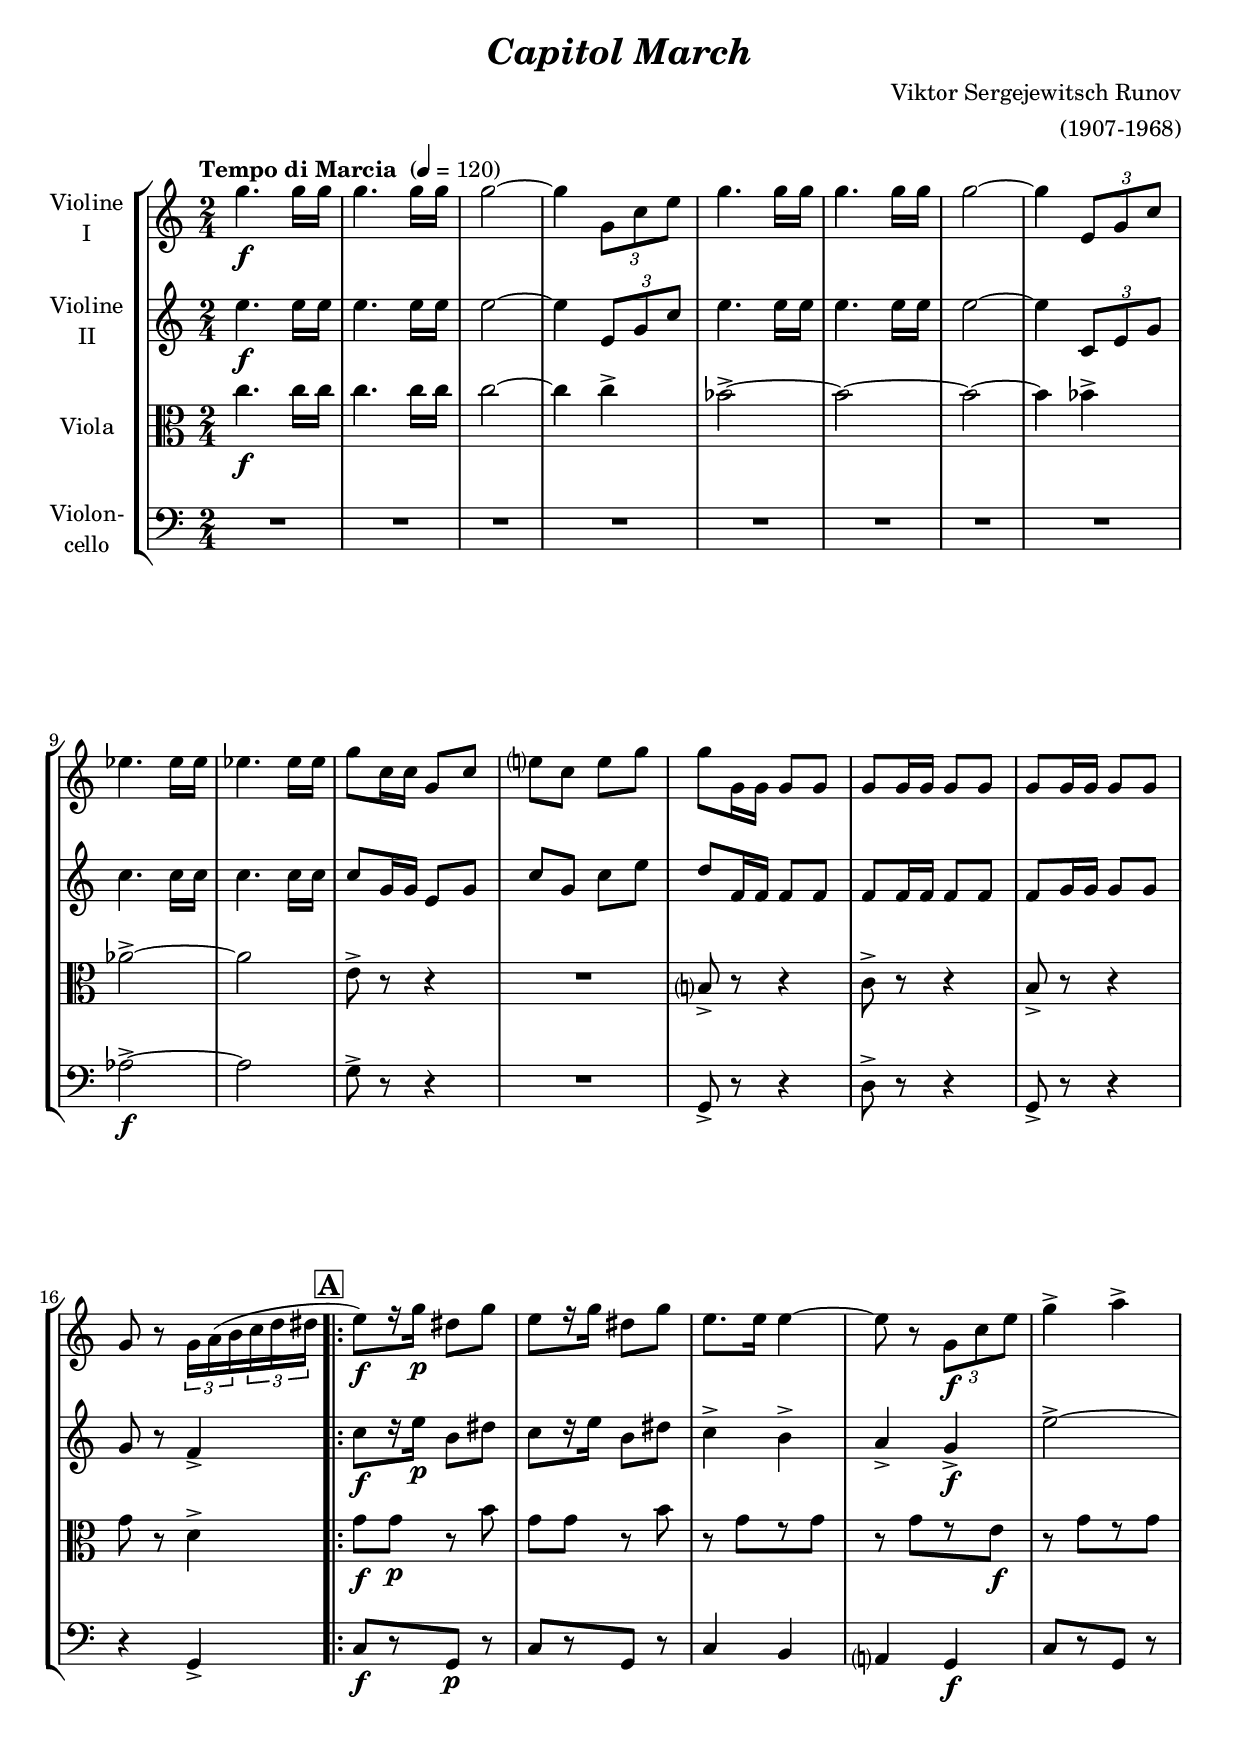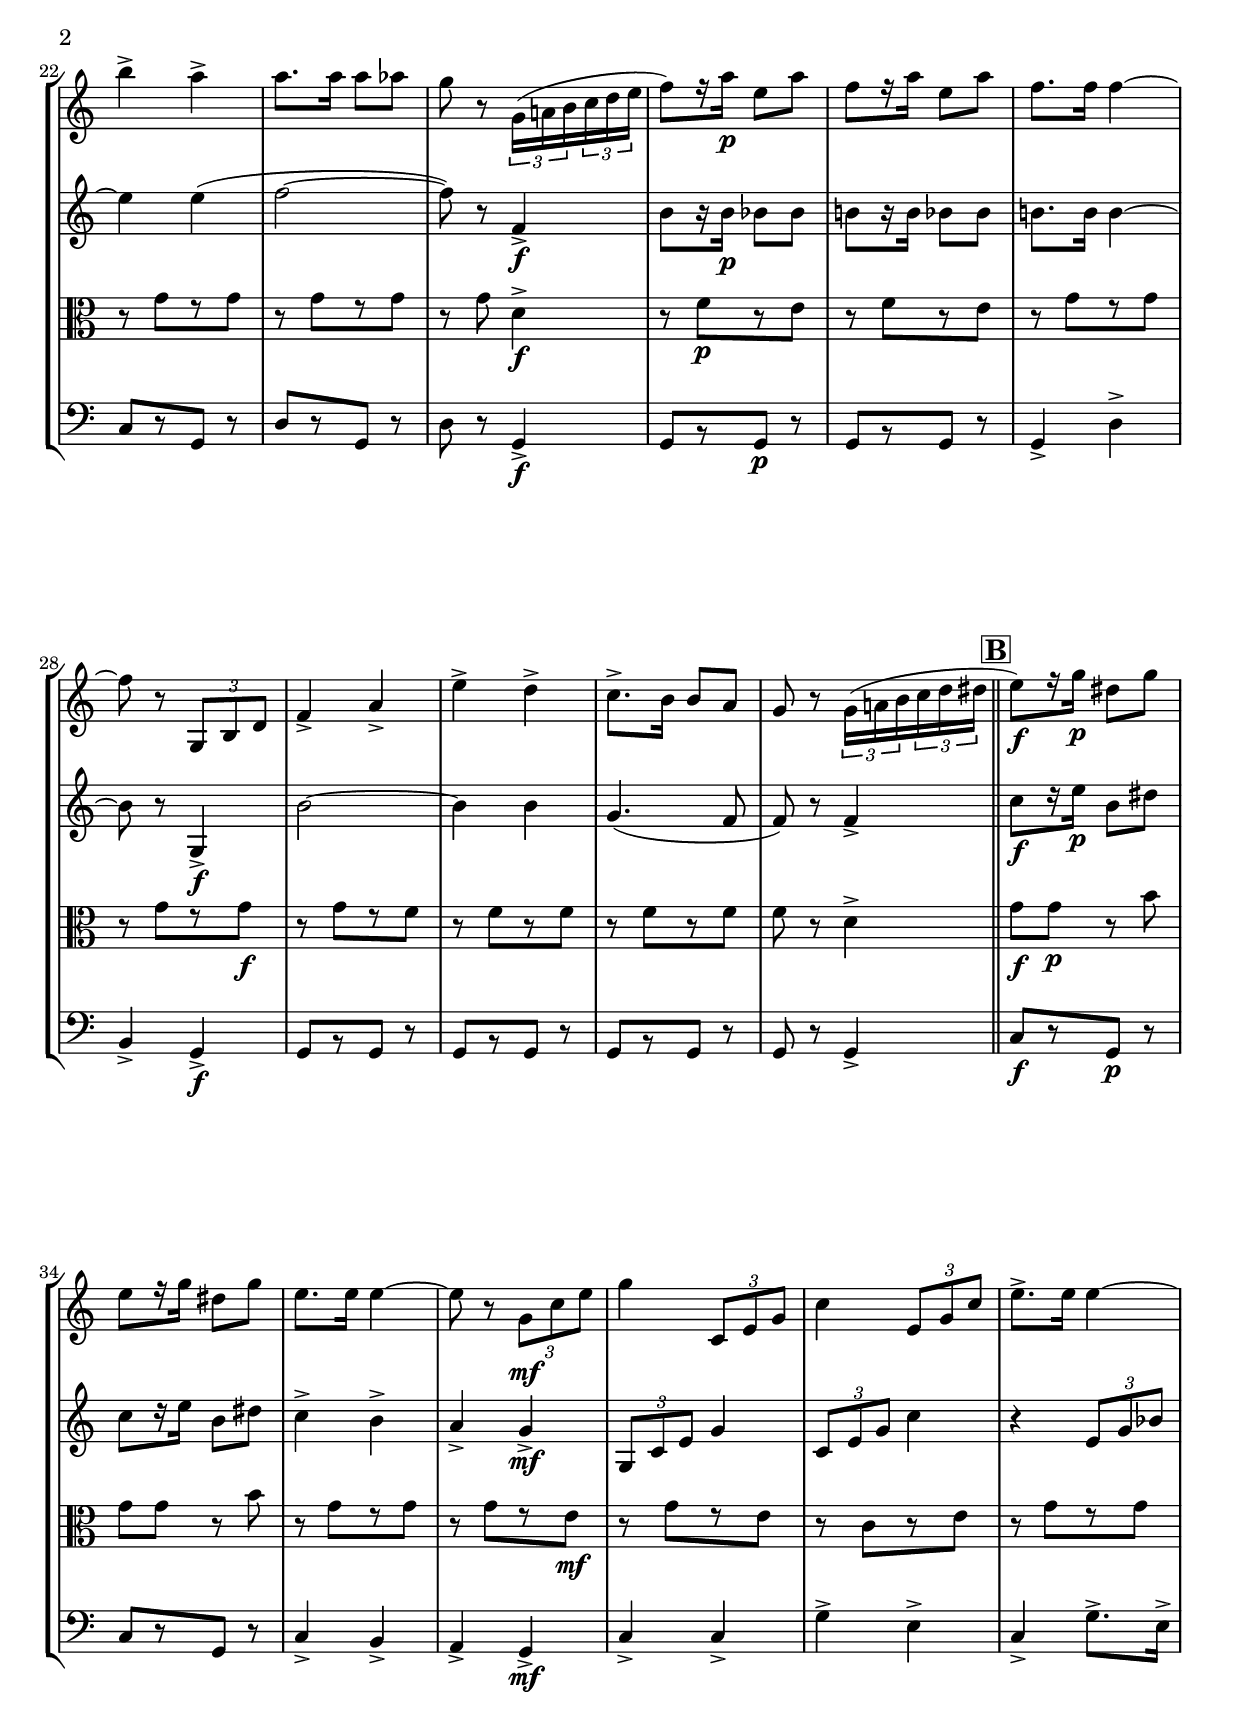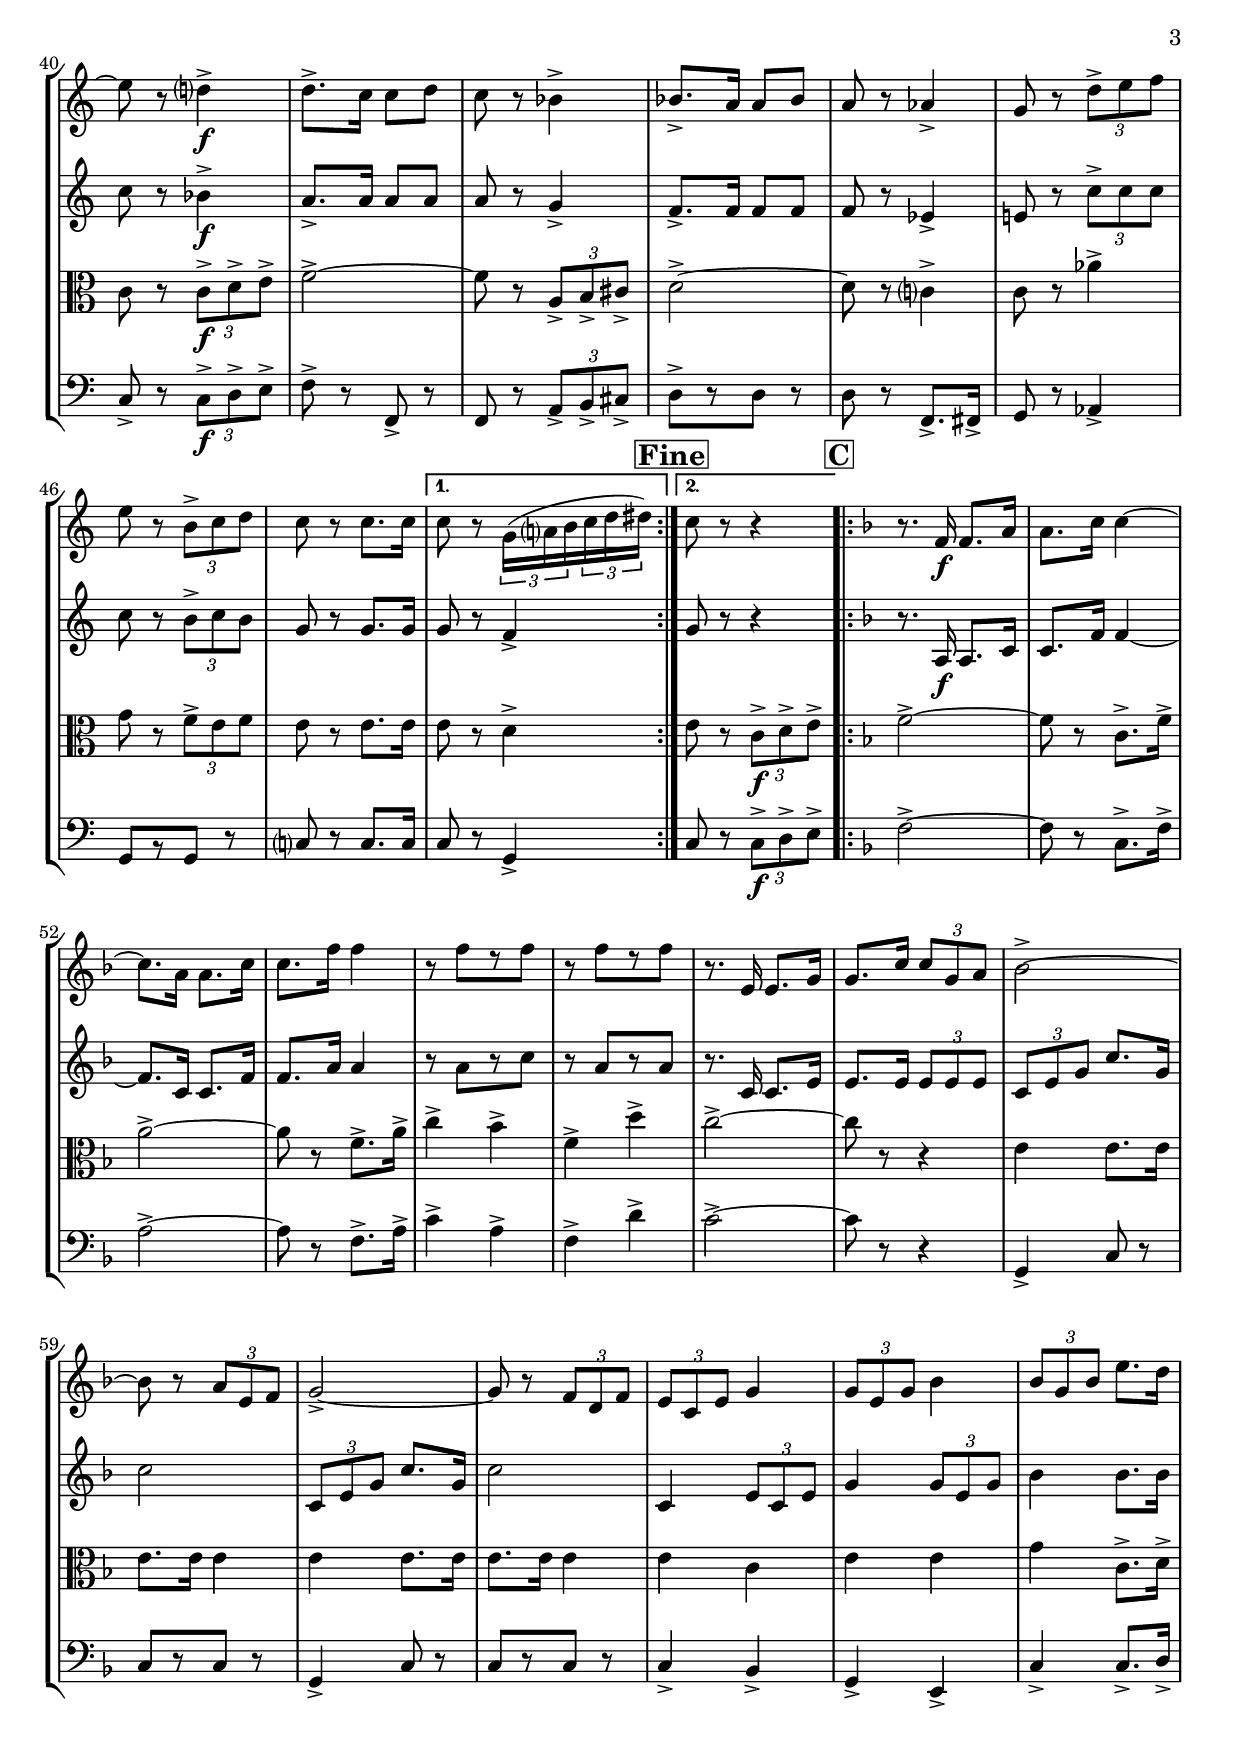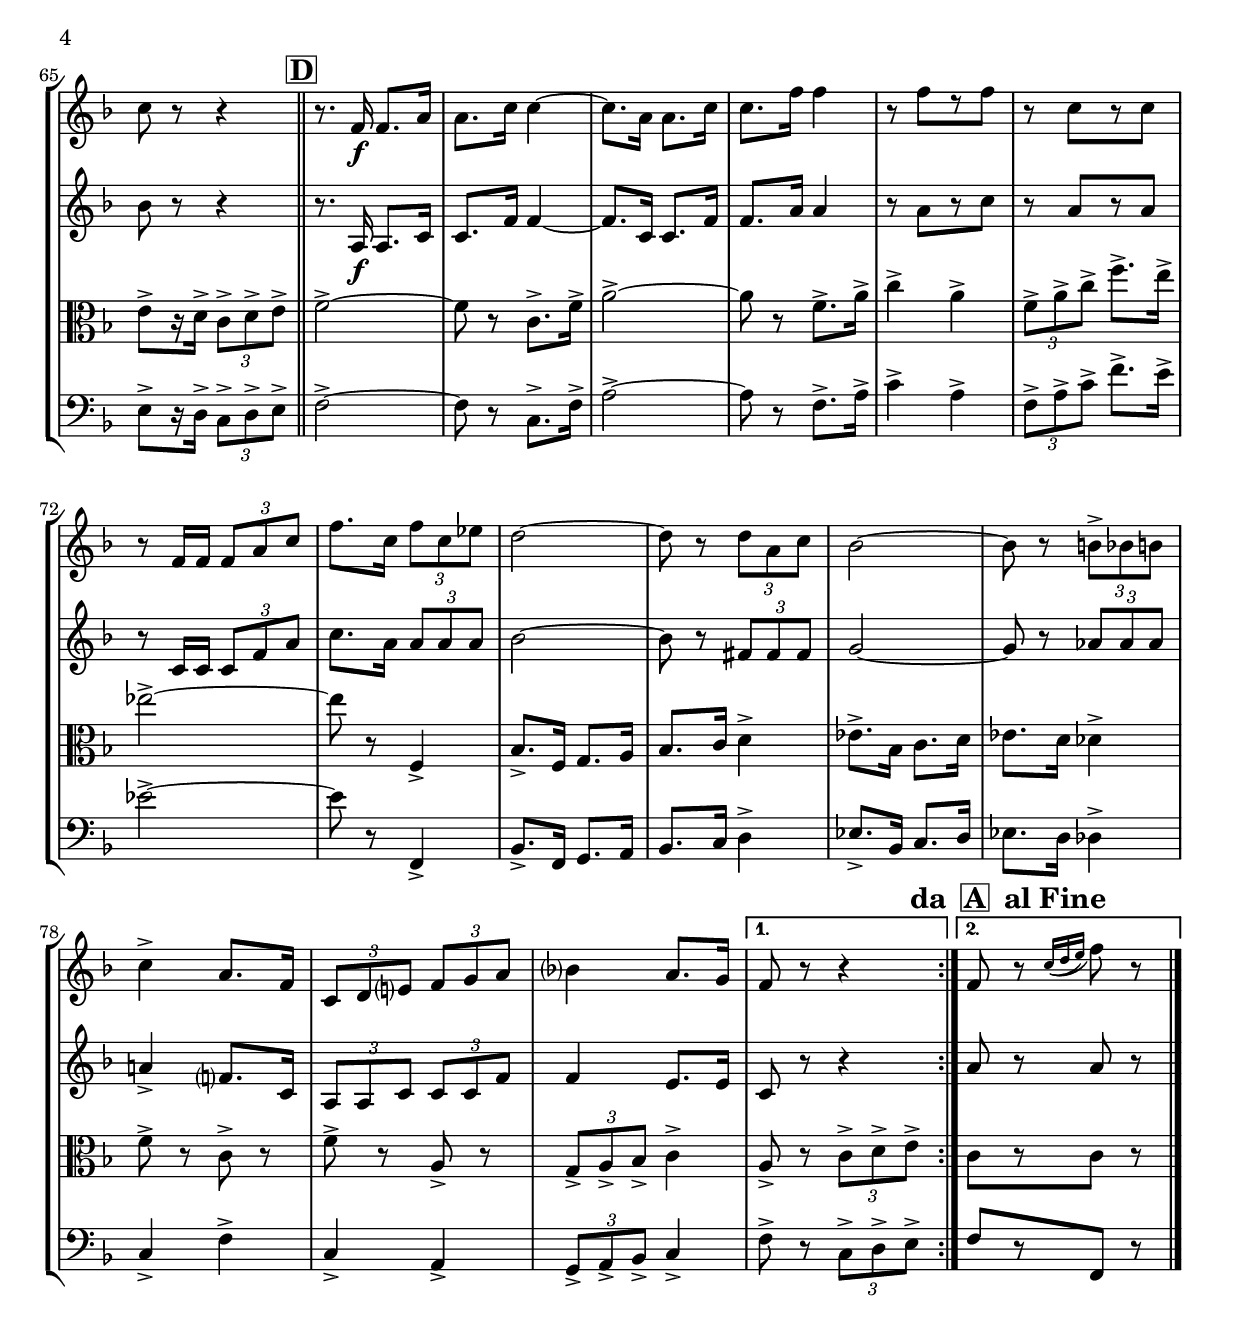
\version "2.18.2"
\include "deutsch.ly"

#(set-global-staff-size 19.8)

\header {
  title     = \markup \bold \italic "Capitol March"
  composer  = "Viktor Sergejewitsch Runov"
  arranger  = "(1907-1968)"
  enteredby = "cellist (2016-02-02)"
  % piece     = ""
}

voiceconsts = {
  \key d \major
  \time 2/4
  \clef "treble"
  \tempo "Tempo di Marcia " 4=120
  % \numericTimeSignature
  \compressFullBarRests
  \set tupletSpannerDuration = #(ly:make-moment 1 4)
  % Set default beaming for all staves
%  \set Timing.beamExceptions = #'()
%  \set Timing.baseMoment     = #(ly:make-moment 1 4)
%  \set Timing.beatStructure  = #'(1 1 1)
}

%mifl= "oboe"
mihi= "trumpet"
mist = "string ensemble 1"
%miva = "pizzicato strings"
%miba = "bassoon"
miba = "drawbar organ"
%miba = "harpsichord"

boxa = \mark \markup \box \bold "A"
boxb = { \bar "||" \mark \markup \box \bold "B" }
boxc = { \mark \markup \box \bold "C" \key g \major }
boxd = { \bar "||" \mark \markup \box \bold "D" }

alfi = \mark \markup { \bold "da " \box \bold "A" \bold " al Fine" }
fine = \mark \markup \box \bold "Fine"

va = \relative c'' {
  \voiceconsts

  a4.\f a16 a
  a4. a16 a
  a2~
  a4 \times 2/3 { a,8 d fis }
  a4. a16 a
  a4. a16 a
  a2~
  a4 \times 2/3 { fis,8 a d }

  f4. f16 f
  f4. f16 f
  a8 d,16 d a8 d
  fis? d fis a
  a a,16 a a8 a
  a a16 a a8 a
  a a16 a a8 a

  a r \times 2/3 { a16 h( cis } \times 2/3 { d e eis } \boxa
  \repeat volta 2 {
    fis8)[\f r16 a]\p eis8 a
    fis[ r16 a] eis8 a
    fis8. fis16 fis4~
    fis8 r \times 2/3 { a,\f d fis }
    a4-> h->

    cis-> h->
    h8. h16 h8 b
    a r \times 2/3 { a,16( h! cis } \times 2/3 { d e fis }
    g8)[ r16 h]\p fis8 h
    g[ r16 h] fis8 h
    g8. g16 g4~
    g8 r \times 2/3 { a,, cis e }

    g4-> h->
    fis'-> e->
    d8.-> cis16 cis8 h
    a r \times 2/3 { a16( h! cis } \times 2/3 { d e eis } \boxb
    fis8)[\f r16 a]\p eis8 a
    fis[ r16 a] eis8 a
    fis8. fis16 fis4~

    fis8 r \times 2/3 { a,\mf d fis }
    a4 \times 2/3 { d,,8 fis a }
    d4 \times 2/3 { fis,8 a d }
    fis8.-> fis16 fis4~
    fis8 r e?4->\f
    e8.-> d16 d8 e
    d r c4->

    c8.-> h16 h8 c
    h r b4->
    a8 r \times 2/3 { e'-> fis g }
    fis r \times 2/3 { cis-> d e }
    d r d8. d16
  }
  \alternative {
    { d8 r \times 2/3 { a16( h? cis } \times 2/3 { d e eis) } }
    { \fine d8 r r4 }
  } \boxc
  \repeat volta 2 {
    r8. g,16\f g8. h16
    h8. d16 d4~
    d8. h16 h8. d16
    d8. g16 g4
    r8 g[ r g]
    r g[ r g]

    r8. fis,16 fis8. a16
    a8. d16 \times 2/3 { d8 a h }
    c2~->
    c8 r \times 2/3 { h fis g }
    a2~->
    a8 r \times 2/3 { g e g }
    \times 2/3 { fis d fis } a4

    \times 2/3 { a8 fis a } c4
    \times 2/3 { c8 a c } fis8. e16
    d8 r r4 \boxd
    r8. g,16\f g8. h16
    h8. d16 d4~
    d8. h16 h8. d16
    d8. g16 g4

    r8 g[ r g]
    r d[ r d]
    r g,16 g \times 2/3 { g8 h d }
    g8. d16 \times 2/3 { g8 d f }
    e2~
    e8 r \times 2/3 { e h d }
    c2~

    c8 r \times 2/3 { cis-> c cis }
    d4-> h8. g16
    \times 2/3 { d8 e fis? } \times 2/3 { g a h }
    c?4 h8. a16
  }
  \alternative {
    { g8 r r4 }
    { g8 \alfi r \appoggiatura { d'16( e fis) } g8 r }
  } \bar "|."
}

vb = \relative c' {
  \voiceconsts

  fis4.\f fis16 fis
  fis4. fis16 fis
  fis2~
  fis4 \times 2/3 { fis,8 a d }
  fis4. fis16 fis
  fis4. fis16 fis
  fis2~
  fis4 \times 2/3 { d,8 fis a }

  d4. d16 d
  d4. d16 d
  d8 a16 a fis8 a
  d a d fis
  e g,16 g g8 g
  g g16 g g8 g
  g a16 a a8 a

  a r g4-> \boxa
  \repeat volta 2 {
    d'8[\f r16 fis]\p cis8 eis
    d[ r16 fis] cis8 eis
    d4-> cis->
    h-> a->\f
    fis'2~->

    fis4 fis(
    g2~
    g8) r g,4->\f
    cis8[ r16 cis]\p c8 c
    cis![ r16 cis] c8 c
    cis!8. cis16 cis4~
    cis8 r a,4->\f

    cis'2~
    cis4 cis
    a4.( g8
    g) r g4-> \boxb
    d'8[\f r16 fis]\p cis8 eis
    d[ r16 fis] cis8 eis
    d4-> cis->

    h-> a->\mf
    \times 2/3 { a,8 d fis } a4
    \times 2/3 { d,8 fis a } d4
    r \times 2/3 { fis,8 a c }
    d r c4->\f
    h8.-> h16 h8 h
    h r a4->

    g8.-> g16 g8 g
    g r f4->
    fis!8 r \times 2/3 { d'-> d d }
    d r \times 2/3 { cis-> d cis }
    a r a8. a16
  }
  \alternative {
    { a8 r g4-> }
    { \fine a8 r r4 }
  } \boxc

  \repeat volta 2 {
    r8. h,16\f h8. d16
    d8. g16 g4~
    g8. d16 d8. g16
    g8. h16 h4
    r8 h[ r d]
    r h[ r h]

    r8. d,16 d8. fis16
    fis8. fis16 \times 2/3 { fis8 fis fis }
    \times 2/3 { d fis a } d8. a16
    d2
    \times 2/3 { d,8 fis a } d8. a16
    d2
    d,4 \times 2/3 { fis8 d fis }

    a4 \times 2/3 { a8 fis a }
    c4 c8. c16
    c8 r r4 \boxd
    r8. h,16\f h8. d16
    d8. g16 g4~
    g8. d16 d8. g16
    g8. h16 h4

    r8 h[ r d]
    r h[ r h]
    r d,16 d \times 2/3 { d8 g h }
    d8. h16 \times 2/3 { h8 h h }
    c2~
    c8 r \times 2/3 { gis8 gis gis }
    a2~

    a8 r \times 2/3 { b b b }
    h!4-> g?8. d16
    \times 2/3 { h8 h d } \times 2/3 { d d g }
    g4 fis8. fis16
  }
  \alternative {
    { d8 r r4 }
    { h'8 \alfi r h r }
  } \bar "|."
}

vc = \relative c' {
  \voiceconsts
  \clef "alto"
  
  d4.\f d16 d
  d4. d16 d
  d2~
  d4 d->
  c2~->
  c~
  c~
  c4 c!->

  b2~->
  b
  fis8-> r r4
  R2
  cis?8-> r r4
  d8-> r r4
  cis8-> r r4

  a'8 r e4-> \boxa
  \repeat volta 2 {
    a8\f a\p r cis
    a a r cis
    r a[ r a]
    r a[ r fis]\f
    r a[ r a]

    r a[ r a]
    r a[ r a]
    r a e4->\f
    r8 g[\p r fis]
    r g[ r fis]
    r a[ r a]
    r a[ r a]\f

    r a[ r g]
    r g[ r g]
    r g[ r g]
    g r e4-> \boxb
    a8\f a\p r cis
    a a r cis
    r a[ r a]

    r a[ r fis]\mf
    r a[ r fis]
    r d[ r fis]
    r a[ r a]
    d, r \times 2/3 { d->\f e-> fis-> }
    g2~->
    g8 r \times 2/3 { h,-> cis-> dis-> }

    e2~->
    e8 r d?4->
    d8 r b'4->
    a8 r \times 2/3 { g-> fis g }
    fis r fis8. fis16
  }
  \alternative {
    { fis8 r e4-> }
    { \fine fis8 r \times 2/3 { d->\f e-> fis-> } }
  } \boxc

  \repeat volta 2 {
    g2~->
    g8 r d8.-> g16->
    h2~->
    h8 r g8.-> h16->
    d4-> c->
    g-> e'->

    d2~->
    d8 r r4
    fis, fis8. fis16
    fis8. fis16 fis4
    fis fis8. fis16
    fis8. fis16 fis4
    fis d

    fis fis
    a d,8.-> e16->
    fis8[-> r16 e]-> \times 2/3 { d8-> e-> fis-> }
    g2~->
    g8 r d8.-> g16->
    h2~->
    h8 r g8.-> h16->

    d4-> h->
    \times 2/3 { g8-> h-> d-> } g8.-> fis16->
    f2~->
    f8 r g,,4->
    c8.-> g16 a8. h16
    c8. d16 e4->
    f8.-> c16 d8. e16

    f8. e16 es4->
    g8-> r d-> r
    g-> r h,-> r
    \times 2/3 { a-> h-> c-> } d4->
  }
  \alternative {
    { h8-> r \times 2/3 { d-> e-> fis-> } }
    { d[ \alfi r d] r }
  } \bar "|."
}

vd = \relative c {
  \voiceconsts
  \clef "bass"
  
  R2*8

  b2~->\f
  b
  a8-> r r4
  R2
  a,8-> r r4
  e'8-> r r4
  a,8-> r r4

  r a-> \boxa
  \repeat volta 2 {
    d8[\f r a]\p r
    d[ r a] r
    d4 cis
    h? a\f
    d8[ r a] r

    d[ r a] r
    e'[ r a,] r
    e' r a,4->\f
    a8[ r a]\p r
    a[ r a] r
    a4-> e'->
    cis-> a->\f

    a8[ r a] r
    a[ r a] r
    a[ r a] r
    a r a4-> \boxb
    d8[\f r a]\p r
    d[ r a] r
    d4-> cis->

    h-> a->\mf
    d-> d->
    a'-> fis->
    d-> a'8.-> fis16->
    d8-> r \times 2/3 { d->\f e-> fis-> }
    g-> r g,-> r
    g r \times 2/3 { h-> cis-> dis-> }

    e8[-> r e] r
    e r g,8.-> gis16->
    a8 r b4->
    a8[ r a] r
    d? r d8. d16
  }
  \alternative {
    { d8 r a4-> }
    { \fine d8 r \times 2/3 { d->\f e-> fis-> } }
  } \boxc

  \repeat volta 2 {
    g2~->
    g8 r d8.-> g16->
    h2~->
    h8 r g8.-> h16->
    d4-> h->
    g-> e'->

    d2~->
    d8 r r4
    a,-> d8 r
    d[ r d] r
    a4-> d8 r
    d[ r d] r
    d4-> c->

    a-> fis->
    d'-> d8.-> e16->
    fis8[-> r16 e]-> \times 2/3 { d8-> e-> fis-> }
    g2~->
    g8 r d8.-> g16->
    h2~->
    h8 r g8.-> h16->

    d4-> h->
    \times 2/3 { g8-> h-> d-> } g8.-> fis16->
    f2~->
    f8 r g,,4->
    c8.-> g16 a8. h16
    c8. d16 e4->
    f8.-> c16 d8. e16

    f8. e16 es4->
    d-> g->
    d-> h->
    \times 2/3 { a8-> h-> c-> } d4->
  }
  \alternative {
    { g8-> r \times 2/3 { d-> e-> fis-> } }
    { g[ \alfi r g,] r }
  } \bar "|."
}


music = \new StaffGroup <<
      \new Staff {
        \set Staff.midiInstrument = \mist
        \set Staff.instrumentName = \markup \center-column { "Violine" "I" }
        \transpose d c' { \va }
      }

      \new Staff {
        \set Staff.midiInstrument = \mist
        \set Staff.instrumentName = \markup \center-column { "Violine" "II" }
        \transpose d c' { \vb }
      }

      \new Staff {
        \set Staff.midiInstrument = \mist
        \set Staff.instrumentName = \markup \center-column { "Viola" }
        \transpose d c' { \vc }
      }

      \new Staff {
        \set Staff.midiInstrument = \miba
        \set Staff.instrumentName = \markup \center-column { "Violon-" "cello" }
        \transpose d c' { \vd }
      }
>>

\book {
  \score {
   \music
    \layout {}
  }

  \score {
    \unfoldRepeats \music

    \midi {
      \context {
        \Score
      }
    }
  }
}
